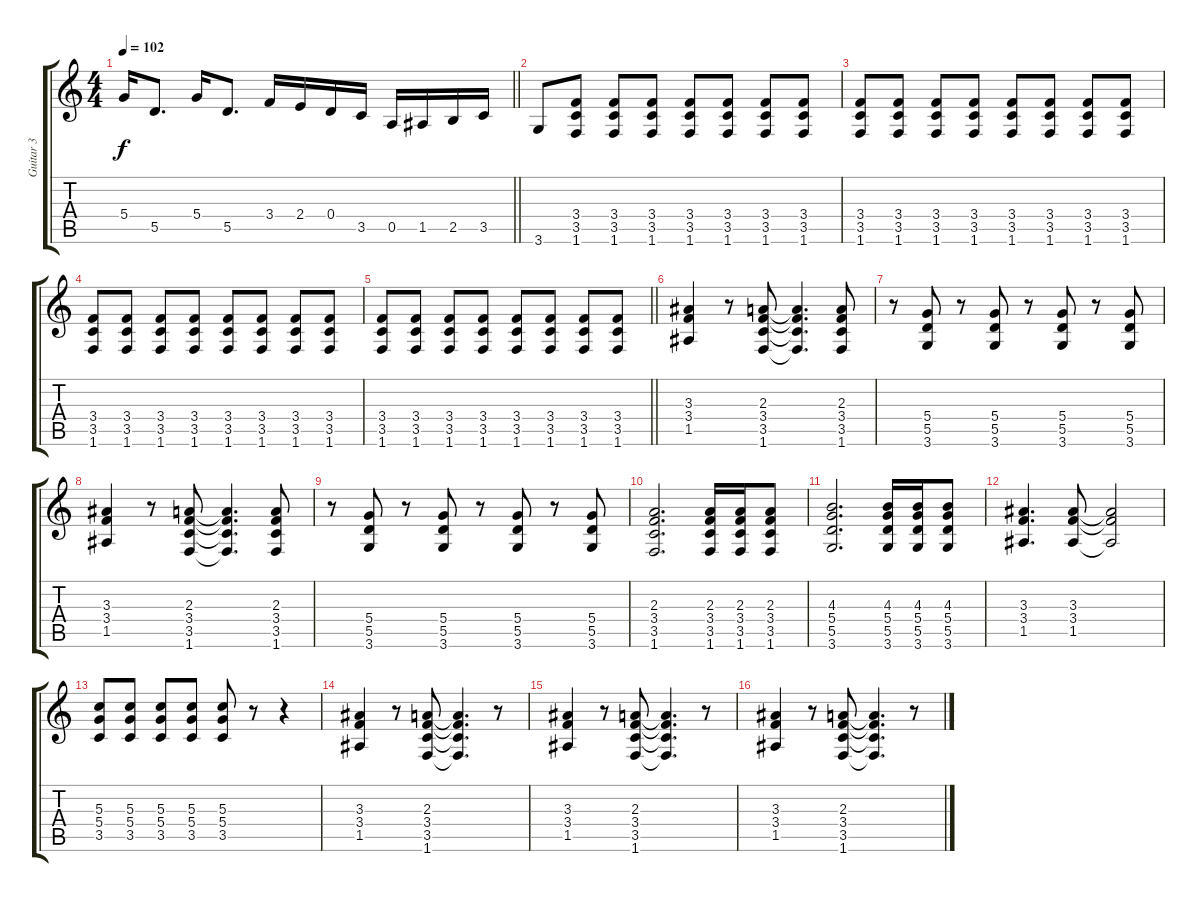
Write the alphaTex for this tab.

\track ("Guitar 3" "Guitar 3") {instrument overdrivenguitar}
\staff {score tabs}
\tuning (E4 B3 G3 D3 A2 E2) {hide}
\ts (4 4)
\tempo 102
\clef g2
\barLineRight lightlight
\ks c
5.4.16{dy f} 5.5.8{d} 5.4.16 5.5.8{d} 3.4.16 2.4.16 0.4.16 3.5.16 0.5.16 1.5.16 2.5.16 3.5.16 |
3.6.8 (3.4 3.5 1.6).8 (3.4 3.5 1.6).8 (3.4 3.5 1.6).8 (3.4 3.5 1.6).8 (3.4 3.5 1.6).8 (3.4 3.5 1.6).8 (3.4 3.5 1.6).8 |
(3.4 3.5 1.6).8 (3.4 3.5 1.6).8 (3.4 3.5 1.6).8 (3.4 3.5 1.6).8 (3.4 3.5 1.6).8 (3.4 3.5 1.6).8 (3.4 3.5 1.6).8 (3.4 3.5 1.6).8 |
(3.4 3.5 1.6).8 (3.4 3.5 1.6).8 (3.4 3.5 1.6).8 (3.4 3.5 1.6).8 (3.4 3.5 1.6).8 (3.4 3.5 1.6).8 (3.4 3.5 1.6).8 (3.4 3.5 1.6).8 |
\barLineRight lightlight
(3.4 3.5 1.6).8 (3.4 3.5 1.6).8 (3.4 3.5 1.6).8 (3.4 3.5 1.6).8 (3.4 3.5 1.6).8 (3.4 3.5 1.6).8 (3.4 3.5 1.6).8 (3.4 3.5 1.6).8 |
(3.3 3.4 1.5).4 r.8 (2.3 3.4 3.5 1.6).8 (2.3{t} 3.4{t} 3.5{t} 1.6{t}).4{d} (2.3 3.4 3.5 1.6).8 |
r.8 (5.4 5.5 3.6).8 r.8 (5.4 5.5 3.6).8 r.8 (5.4 5.5 3.6).8 r.8 (5.4 5.5 3.6).8 |
(3.3 3.4 1.5).4 r.8 (2.3 3.4 3.5 1.6).8 (2.3{t} 3.4{t} 3.5{t} 1.6{t}).4{d} (2.3 3.4 3.5 1.6).8 |
r.8 (5.4 5.5 3.6).8 r.8 (5.4 5.5 3.6).8 r.8 (5.4 5.5 3.6).8 r.8 (5.4 5.5 3.6).8 |
(2.3 3.4 3.5 1.6).2{d} (2.3 3.4 3.5 1.6).16 (2.3 3.4 3.5 1.6).16 (2.3 3.4 3.5 1.6).8 |
(4.3 5.4 5.5 3.6).2{d} (4.3 5.4 5.5 3.6).16 (4.3 5.4 5.5 3.6).16 (4.3 5.4 5.5 3.6).8 |
(3.3 3.4 1.5).4{d} (3.3 3.4 1.5).8 (3.3{t} 3.4{t} 1.5{t}).2 |
(5.3 5.4 3.5).8 (5.3 5.4 3.5).8 (5.3 5.4 3.5).8 (5.3 5.4 3.5).8 (5.3 5.4 3.5).8 r.8 r.4 |
(3.3 3.4 1.5).4 r.8 (2.3 3.4 3.5 1.6).8 (2.3{t} 3.4{t} 3.5{t} 1.6{t}).4{d} r.8 |
(3.3 3.4 1.5).4 r.8 (2.3 3.4 3.5 1.6).8 (2.3{t} 3.4{t} 3.5{t} 1.6{t}).4{d} r.8 |
(3.3 3.4 1.5).4 r.8 (2.3 3.4 3.5 1.6).8 (2.3{t} 3.4{t} 3.5{t} 1.6{t}).4{d} r.8
